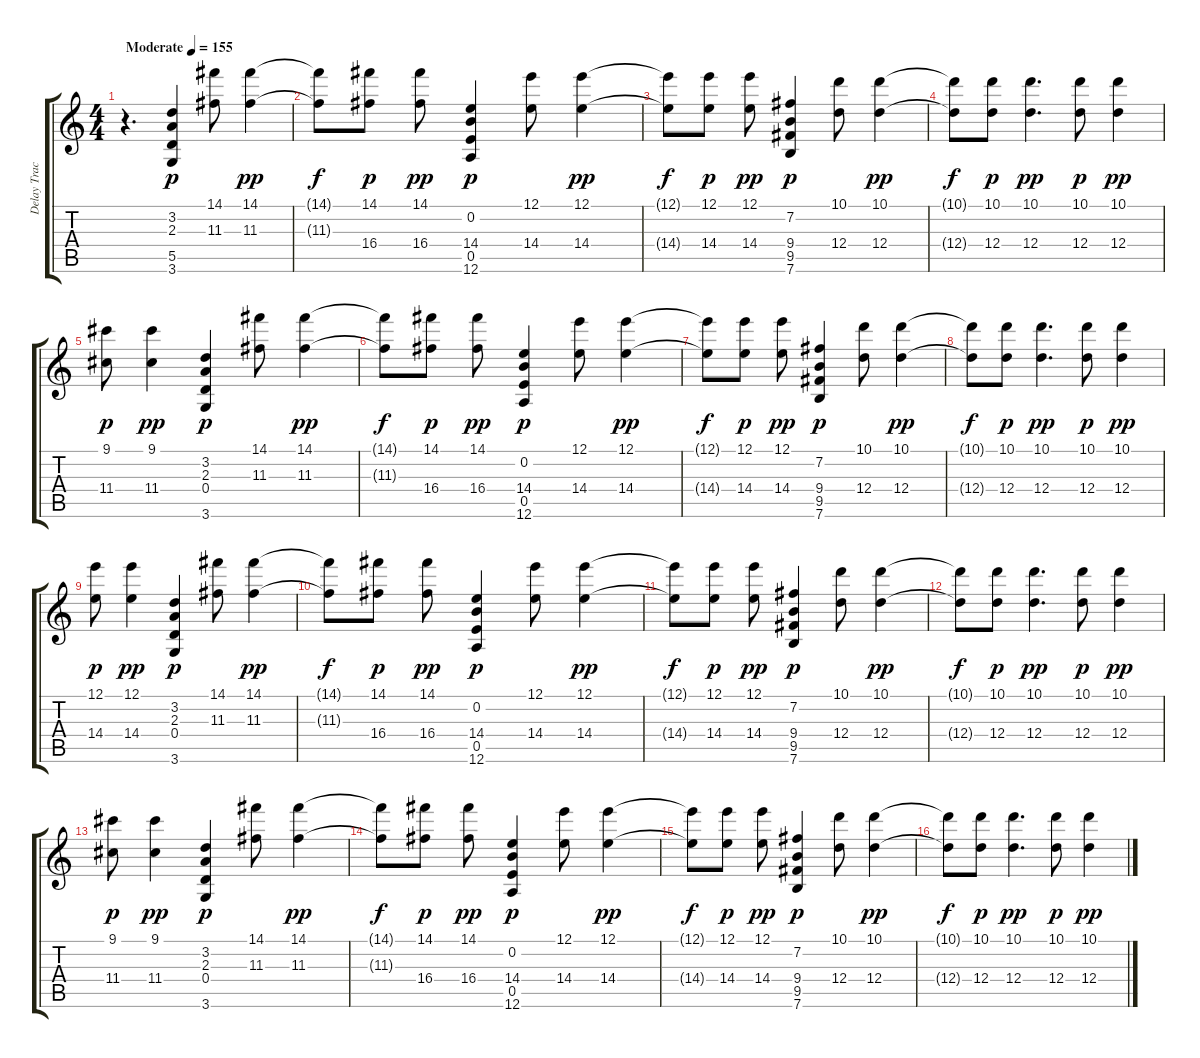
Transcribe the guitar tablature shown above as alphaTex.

\track ("Delay Track (ignore)" "Delay Trac") {instrument electricguitarjazz}
\staff {score tabs}
\tuning (E4 B3 G3 D3 A2 E2) {hide}
\ts (4 4)
\tempo (155 "Moderate")
\clef g2
\ks c
r.4{d dy p instrument electricguitarjazz} (3.2 2.3 5.5 3.6).4 (14.1 11.3).8 (14.1 11.3).4{dy pp} |
(14.1{t} 11.3{t}).8{dy f} (14.1 16.4).8{dy p} (14.1 16.4).8{dy pp} (0.2 14.4 0.5 12.6).4{dy p} (12.1 14.4).8 (12.1 14.4).4{dy pp} |
(12.1{t} 14.4{t}).8{dy f} (12.1 14.4).8{dy p} (12.1 14.4).8{dy pp} (7.2 9.4 9.5 7.6).4{dy p} (10.1 12.4).8 (10.1 12.4).4{dy pp} |
(10.1{t} 12.4{t}).8{dy f} (10.1 12.4).8{dy p} (10.1 12.4).4{d dy pp} (10.1 12.4).8{dy p} (10.1 12.4).4{dy pp} |
(9.1 11.4).8{dy p} (9.1 11.4).4{dy pp} (3.2 2.3 0.4 3.6).4{dy p} (14.1 11.3).8 (14.1 11.3).4{dy pp} |
(14.1{t} 11.3{t}).8{dy f} (14.1 16.4).8{dy p} (14.1 16.4).8{dy pp} (0.2 14.4 0.5 12.6).4{dy p} (12.1 14.4).8 (12.1 14.4).4{dy pp} |
(12.1{t} 14.4{t}).8{dy f} (12.1 14.4).8{dy p} (12.1 14.4).8{dy pp} (7.2 9.4 9.5 7.6).4{dy p} (10.1 12.4).8 (10.1 12.4).4{dy pp} |
(10.1{t} 12.4{t}).8{dy f} (10.1 12.4).8{dy p} (10.1 12.4).4{d dy pp} (10.1 12.4).8{dy p} (10.1 12.4).4{dy pp} |
(12.1 14.4).8{dy p} (12.1 14.4).4{dy pp} (3.2 2.3 0.4 3.6).4{dy p} (14.1 11.3).8 (14.1 11.3).4{dy pp} |
(14.1{t} 11.3{t}).8{dy f} (14.1 16.4).8{dy p} (14.1 16.4).8{dy pp} (0.2 14.4 0.5 12.6).4{dy p} (12.1 14.4).8 (12.1 14.4).4{dy pp} |
(12.1{t} 14.4{t}).8{dy f} (12.1 14.4).8{dy p} (12.1 14.4).8{dy pp} (7.2 9.4 9.5 7.6).4{dy p} (10.1 12.4).8 (10.1 12.4).4{dy pp} |
(10.1{t} 12.4{t}).8{dy f} (10.1 12.4).8{dy p} (10.1 12.4).4{d dy pp} (10.1 12.4).8{dy p} (10.1 12.4).4{dy pp} |
(9.1 11.4).8{dy p} (9.1 11.4).4{dy pp} (3.2 2.3 0.4 3.6).4{dy p} (14.1 11.3).8 (14.1 11.3).4{dy pp} |
(14.1{t} 11.3{t}).8{dy f} (14.1 16.4).8{dy p} (14.1 16.4).8{dy pp} (0.2 14.4 0.5 12.6).4{dy p} (12.1 14.4).8 (12.1 14.4).4{dy pp} |
(12.1{t} 14.4{t}).8{dy f} (12.1 14.4).8{dy p} (12.1 14.4).8{dy pp} (7.2 9.4 9.5 7.6).4{dy p} (10.1 12.4).8 (10.1 12.4).4{dy pp} |
(10.1{t} 12.4{t}).8{dy f} (10.1 12.4).8{dy p} (10.1 12.4).4{d dy pp} (10.1 12.4).8{dy p} (10.1 12.4).4{dy pp}
